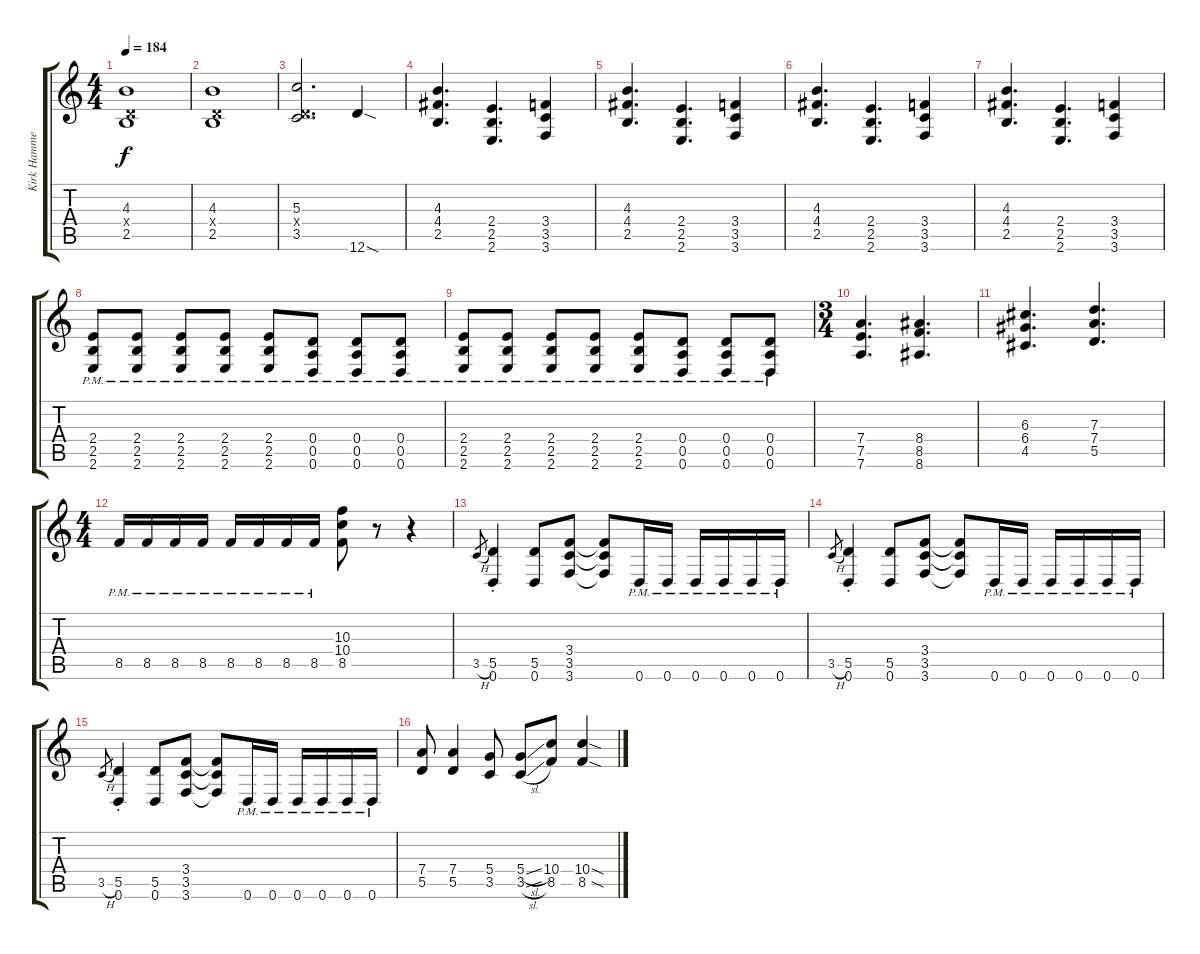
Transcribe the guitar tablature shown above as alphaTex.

\track ("Kirk Hammet" "Kirk Hamme") {instrument distortionguitar}
\staff {score tabs}
\tuning (E4 B3 G3 D3 A2 D2) {hide}
\ts (4 4)
\tempo 184
\clef g2
\ks c
(4.3 0.4{x} 2.5).1{dy f} |
(4.3 0.4{x} 2.5).1 |
(5.3 0.4{x} 3.5).2{d} 12.6{sod}.4 |
(4.3 4.4 2.5).4{d} (2.4 2.5 2.6).4{d} (3.4 3.5 3.6).4 |
(4.3 4.4 2.5).4{d} (2.4 2.5 2.6).4{d} (3.4 3.5 3.6).4 |
(4.3 4.4 2.5).4{d} (2.4 2.5 2.6).4{d} (3.4 3.5 3.6).4 |
(4.3 4.4 2.5).4{d} (2.4 2.5 2.6).4{d} (3.4 3.5 3.6).4 |
(2.4{pm} 2.5{pm} 2.6{pm}).8 (2.4{pm} 2.5{pm} 2.6{pm}).8 (2.4{pm} 2.5{pm} 2.6{pm}).8 (2.4{pm} 2.5{pm} 2.6{pm}).8 (2.4{pm} 2.5{pm} 2.6{pm}).8 (0.4{pm} 0.5{pm} 0.6{pm}).8 (0.4{pm} 0.5{pm} 0.6{pm}).8 (0.4{pm} 0.5{pm} 0.6{pm}).8 |
(2.4{pm} 2.5{pm} 2.6{pm}).8 (2.4{pm} 2.5{pm} 2.6{pm}).8 (2.4{pm} 2.5{pm} 2.6{pm}).8 (2.4{pm} 2.5{pm} 2.6{pm}).8 (2.4{pm} 2.5{pm} 2.6{pm}).8 (0.4{pm} 0.5{pm} 0.6{pm}).8 (0.4{pm} 0.5{pm} 0.6{pm}).8 (0.4{pm} 0.5{pm} 0.6{pm}).8 |
\ts (3 4)
(7.4 7.5 7.6).4{d} (8.4 8.5 8.6).4{d} |
(6.3 6.4 4.5).4{d} (7.3 7.4 5.5).4{d} |
\ts (4 4)
8.5{pm}.16 8.5{pm}.16 8.5{pm}.16 8.5{pm}.16 8.5{pm}.16 8.5{pm}.16 8.5{pm}.16 8.5{pm}.16 (10.3 10.4 8.5).8 r.8 r.4 |
3.5{h}.8{gr} (5.5{st} 0.6{st}).4 (5.5 0.6).8 (3.4 3.5 3.6).8 (3.4{t} 3.5{t} 3.6{t}).8 0.6{pm}.16 0.6{pm}.16 0.6{pm}.16 0.6{pm}.16 0.6{pm}.16 0.6{pm}.16 |
3.5{h}.8{gr} (5.5{st} 0.6{st}).4 (5.5 0.6).8 (3.4 3.5 3.6).8 (3.4{t} 3.5{t} 3.6{t}).8 0.6{pm}.16 0.6{pm}.16 0.6{pm}.16 0.6{pm}.16 0.6{pm}.16 0.6{pm}.16 |
3.5{h}.8{gr} (5.5{st} 0.6{st}).4 (5.5 0.6).8 (3.4 3.5 3.6).8 (3.4{t} 3.5{t} 3.6{t}).8 0.6{pm}.16 0.6{pm}.16 0.6{pm}.16 0.6{pm}.16 0.6{pm}.16 0.6{pm}.16 |
(7.4 5.5).8 (7.4 5.5).4 (5.4 3.5).8 (5.4{sl} 3.5{sl}).8 (10.4 8.5).8 (10.4{sod} 8.5{sod}).4
